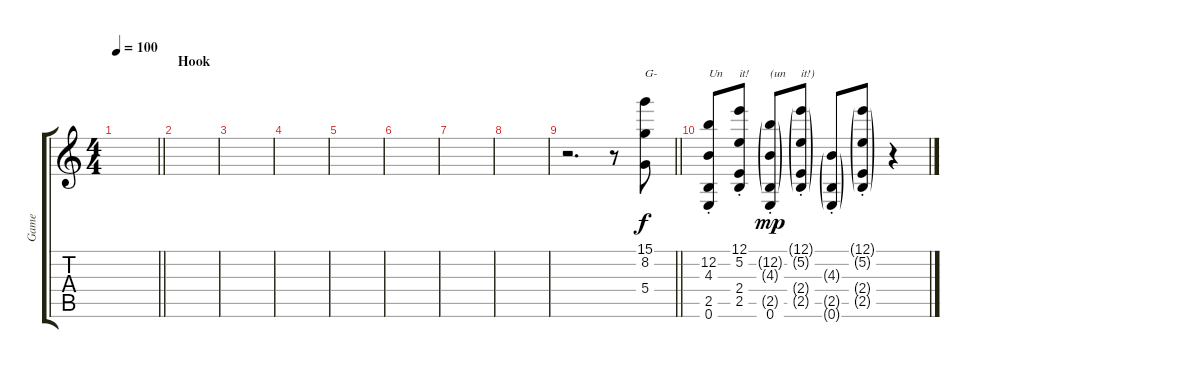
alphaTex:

\track ("Game" "Game") {instrument electricguitarmuted}
\staff {score tabs}
\tuning (E4 B3 G3 D3 A2 E2) {hide}
\ts (4 4)
\tempo 100
\clef g2
\barLineRight lightlight
\ks c
|
\section ("" "Hook")
|
|
|
|
|
|
|
\barLineRight lightlight
r.2{d} r.8 (15.1 8.2 5.4).8{txt "G-"} |
(12.2{st} 4.3{st} 2.5{st} 0.6{st}).8{txt "Un"} (12.1{st} 5.2{st} 2.4{st} 2.5{st}).8{txt "it!"} (12.2{g st} 4.3{g st} 2.5{g st} 0.6{st}).8{txt "(un" dy mp} (12.1{g st} 5.2{g st} 2.4{g st} 2.5{g st}).8{txt "it!)"} (4.3{g st} 2.5{g st} 0.6{g st}).8 (12.1{g st} 5.2{g st} 2.4{g st} 2.5{g st}).8 r.4
